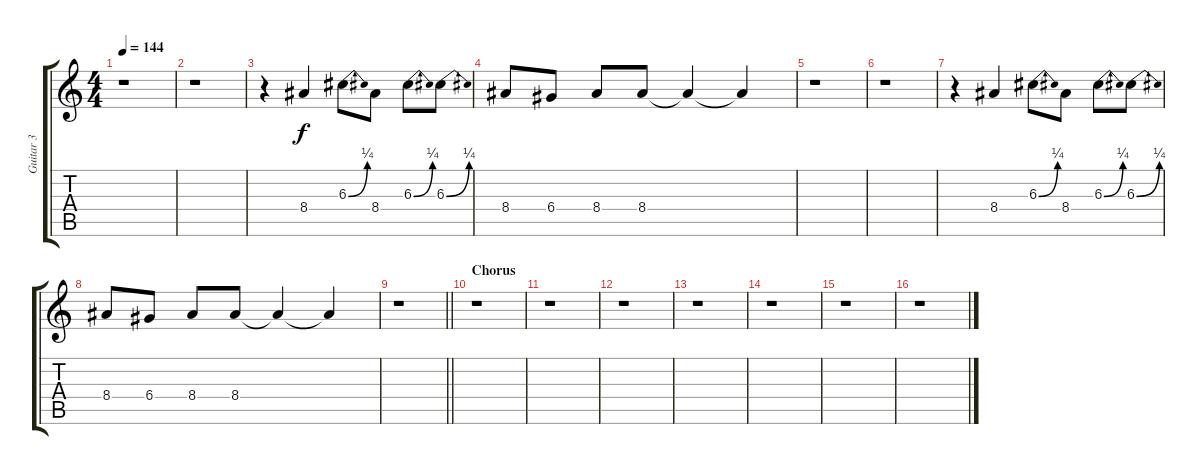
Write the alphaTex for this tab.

\track ("Guitar 3" "Guitar 3") {instrument distortionguitar}
\staff {score tabs}
\tuning (E4 B3 G3 D3 A2 E2) {hide}
\ts (4 4)
\tempo 144
\clef g2
\ks c
r.1{dy f instrument distortionguitar} |
r.1 |
r.4 8.4.4 6.3{be (bend 0 0 60 1)}.8 8.4.8 6.3{be (bend 0 0 60 1)}.8 6.3{be (bend 0 0 60 1)}.8 |
8.4.8 6.4.8 8.4.8 8.4.8 8.4{t}.4 8.4{t}.4 |
r.1 |
r.1 |
r.4 8.4.4 6.3{be (bend 0 0 60 1)}.8 8.4.8 6.3{be (bend 0 0 60 1)}.8 6.3{be (bend 0 0 60 1)}.8 |
8.4.8 6.4.8 8.4.8 8.4.8 8.4{t}.4 8.4{t}.4 |
\barLineRight lightlight
r.1 |
\section ("" "Chorus")
r.1 |
r.1 |
r.1 |
r.1 |
r.1 |
r.1 |
r.1
